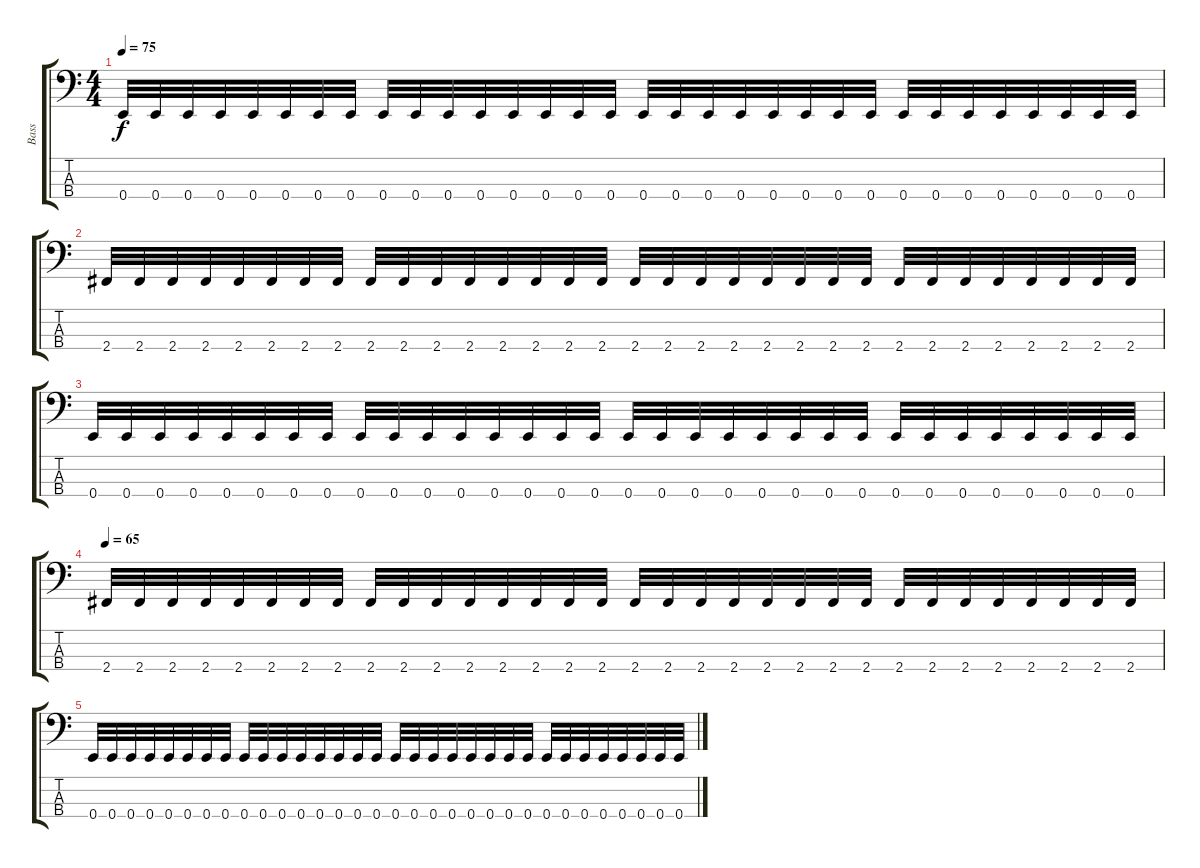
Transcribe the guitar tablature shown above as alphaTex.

\track ("Bass" "Bass") {instrument electricbasspick}
\staff {score tabs}
\tuning (G2 D2 A1 E1) {hide}
\ts (4 4)
\tempo 75
\clef f4
\ks c
0.4.32{dy f} 0.4.32 0.4.32 0.4.32 0.4.32 0.4.32 0.4.32 0.4.32 0.4.32 0.4.32 0.4.32 0.4.32 0.4.32 0.4.32 0.4.32 0.4.32 0.4.32 0.4.32 0.4.32 0.4.32 0.4.32 0.4.32 0.4.32 0.4.32 0.4.32 0.4.32 0.4.32 0.4.32 0.4.32 0.4.32 0.4.32 0.4.32 |
2.4.32{volume 0} 2.4.32 2.4.32 2.4.32 2.4.32 2.4.32 2.4.32 2.4.32 2.4.32 2.4.32 2.4.32 2.4.32 2.4.32 2.4.32 2.4.32 2.4.32 2.4.32 2.4.32 2.4.32 2.4.32 2.4.32 2.4.32 2.4.32 2.4.32 2.4.32 2.4.32 2.4.32 2.4.32 2.4.32 2.4.32 2.4.32 2.4.32 |
0.4.32 0.4.32 0.4.32 0.4.32 0.4.32 0.4.32 0.4.32 0.4.32 0.4.32 0.4.32 0.4.32 0.4.32 0.4.32 0.4.32 0.4.32 0.4.32 0.4.32 0.4.32 0.4.32 0.4.32 0.4.32 0.4.32 0.4.32 0.4.32 0.4.32 0.4.32 0.4.32 0.4.32 0.4.32 0.4.32 0.4.32 0.4.32 |
\tempo 65
2.4.32 2.4.32 2.4.32 2.4.32 2.4.32 2.4.32 2.4.32 2.4.32 2.4.32 2.4.32 2.4.32 2.4.32 2.4.32 2.4.32 2.4.32 2.4.32 2.4.32 2.4.32 2.4.32 2.4.32 2.4.32 2.4.32 2.4.32 2.4.32 2.4.32 2.4.32 2.4.32 2.4.32 2.4.32 2.4.32 2.4.32 2.4.32 |
0.4.32 0.4.32 0.4.32 0.4.32 0.4.32 0.4.32 0.4.32 0.4.32 0.4.32 0.4.32 0.4.32 0.4.32 0.4.32 0.4.32 0.4.32 0.4.32 0.4.32 0.4.32 0.4.32 0.4.32 0.4.32 0.4.32 0.4.32 0.4.32 0.4.32 0.4.32 0.4.32 0.4.32 0.4.32 0.4.32 0.4.32 0.4.32
